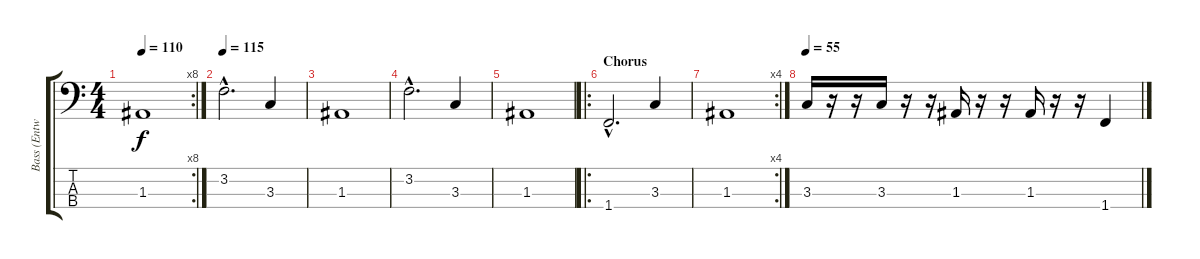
\track ("Bass (Entwhistle)" "Bass (Entw") {instrument electricbassfinger}
\staff {score tabs}
\tuning (G2 D2 A1 E1) {hide}
\rc 8
\ts (4 4)
\tempo 110
\clef f4
\ks c
1.3.1{dy f} |
\tempo 115
3.2{hac}.2{d} 3.3.4 |
1.3.1 |
3.2{hac}.2{d} 3.3.4 |
1.3.1 |
\ro
\section ("" "Chorus")
1.4{hac}.2{d} 3.3.4 |
\rc 4
1.3.1 |
\tempo 55
3.3.16 r.16 r.16 3.3.16 r.16 r.16 1.3.16 r.16 r.16 1.3.16 r.16 r.16 1.4.4
